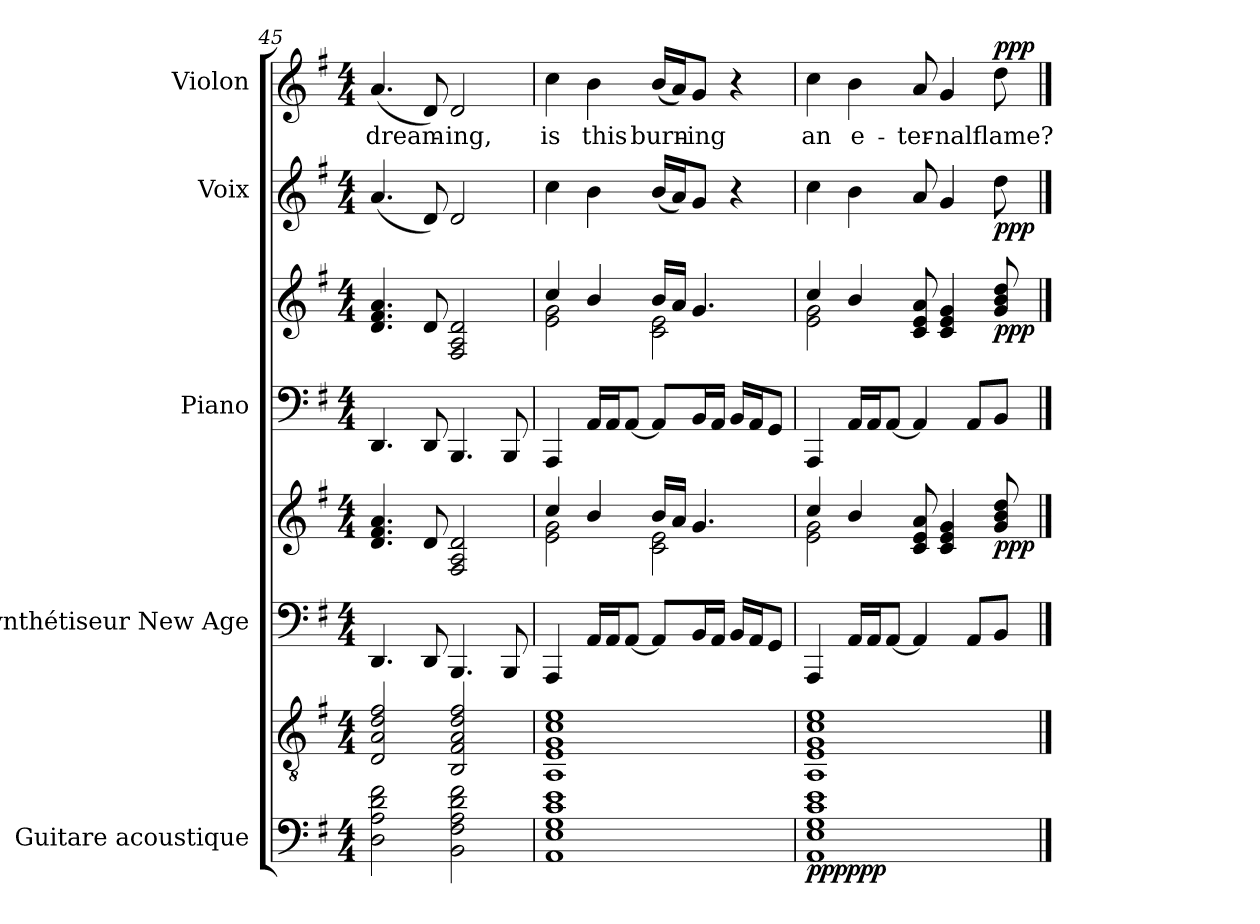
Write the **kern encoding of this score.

**kern	**kern	**dynam	**kern	**kern	**dynam	**kern	**kern	**dynam	**kern	**dynam	**kern	**text	**dynam
*part5	*part5	*part5	*part4	*part4	*part4	*part3	*part3	*part3	*part2	*part2	*part1	*part1	*part1
*staff8	*staff7	*staff7/8	*staff6	*staff5	*staff5/6	*staff4	*staff3	*staff3/4	*staff2	*staff2	*staff1	*staff1	*staff1
*I"Guitare acoustique	*	*	*I"Synthétiseur New Age	*	*	*I"Piano	*	*	*I"Voix	*	*I"Violon	*	*
*	*	*	*	*	*	*I'Pno	*	*	*	*	*I'Vln	*	*
!!LO:LB:g=z
*	*clefGv2	*	*clefF4	*clefG2	*	*clefF4	*clefG2	*	*clefG2	*	*clefG2	*	*
*k[f#]	*k[f#]	*	*k[f#]	*k[f#]	*	*k[f#]	*k[f#]	*	*k[f#]	*	*k[f#]	*	*
*M4/4	*M4/4	*	*M4/4	*M4/4	*	*M4/4	*M4/4	*	*M4/4	*	*M4/4	*	*
=45	=45	=45	=45	=45	=45	=45	=45	=45	=45	=45	=45	=45	=45
!	!	!	!	!	!	!	!	!	!	!	!	!LO:LY:b	!
2D 2A 2d 2f#	2D/ 2A/ 2d/ 2f#/	.	4.DD/	4.d/ 4.f#/ 4.a/	.	4.DD/	4.d/ 4.f#/ 4.a/	.	(<4.a/	.	(<4.a/	dream-	.
.	.	.	8DD/	8d/	.	8DD/	8d/	.	8d/)	.	8d/)	.	.
!	!	!	!	!	!	!	!	!	!	!	!	!LO:LY:b	!
2BB 2F# 2A 2d 2f#	2BB/ 2F#/ 2A/ 2d/ 2f#/	.	4.BBB/	2F#/ 2A/ 2d/	.	4.BBB/	2F#/ 2A/ 2d/	.	2d/	.	2d/	-ing,	.
.	.	.	8BBB/	.	.	8BBB/	.	.	.	.	.	.	.
=46	=46	=46	=46	=46	=46	=46	=46	=46	=46	=46	=46	=46	=46
*	*	*	*	*^	*	*	*^	*	*	*	*	*	*
!	!	!	!	!	!	!	!	!	!	!	!	!	!	!LO:LY:b	!
1AA 1E 1G 1c 1e	1AA 1E 1G 1c 1e	.	4AAA/	4cc/	2e\ 2g\	.	4AAA/	4cc/	2e\ 2g\	.	4cc\	.	4cc\	is	.
!	!	!	!	!	!	!	!	!	!	!	!	!	!	!LO:LY:b	!
.	.	.	16AA/LL	4b/	.	.	16AA/LL	4b/	.	.	4b\	.	4b\	this	.
.	.	.	16AA/J	.	.	.	16AA/J	.	.	.	.	.	.	.	.
.	.	.	[8AA/J	.	.	.	[8AA/J	.	.	.	.	.	.	.	.
!	!	!	!	!	!	!	!	!	!	!	!	!	!	!LO:LY:b	!
.	.	.	8AA/L]	16b/LL	2c\ 2e\	.	8AA/L]	16b/LL	2c\ 2e\	.	(<16b/LL	.	(<16b/LL	burn-	.
.	.	.	.	16a/JJ	.	.	.	16a/JJ	.	.	16a/J)	.	16a/J)	.	.
!	!	!	!	!	!	!	!	!	!	!	!	!	!	!LO:LY:b	!
.	.	.	16BB/L	4.g/	.	.	16BB/L	4.g/	.	.	8g/J	.	8g/J	-ing	.
.	.	.	16AA/JJ	.	.	.	16AA/JJ	.	.	.	.	.	.	.	.
.	.	.	16BB/LL	.	.	.	16BB/LL	.	.	.	4r	.	4r	.	.
.	.	.	16AA/J	.	.	.	16AA/J	.	.	.	.	.	.	.	.
.	.	.	8GG/J	.	.	.	8GG/J	.	.	.	.	.	.	.	.
=47	=47	=47	=47	=47	=47	=47	=47	=47	=47	=47	=47	=47	=47	=47	=47
!	!	!LO:DY:b=2	!	!	!	!	!	!	!	!	!	!	!	!LO:LY:b	!
!	!	!LO:DY:n=1:b	!	!	!	!	!	!	!	!	!	!	!	!	!
1AA 1E 1G 1c 1e	1AA 1E 1G 1c 1e	ppp ppp	4AAA/	4cc/	2e\ 2g\	.	4AAA/	4cc/	2e\ 2g\	.	4cc\	.	4cc\	an	.
!	!	!	!	!	!	!	!	!	!	!	!	!	!	!LO:LY:b	!
.	.	.	16AA/LL	4b/	.	.	16AA/LL	4b/	.	.	4b\	.	4b\	e-	.
.	.	.	16AA/J	.	.	.	16AA/J	.	.	.	.	.	.	.	.
.	.	.	[8AA/J	.	.	.	[8AA/J	.	.	.	.	.	.	.	.
!	!	!	!	!	!	!	!	!	!	!	!	!	!	!LO:LY:b	!
.	.	.	4AA/]	8c/ 8e/ 8a/	2ryy	.	4AA/]	8c/ 8e/ 8a/	2ryy	.	8a/	.	8a/	-ter-	.
!	!	!	!	!	!	!	!	!	!	!	!	!	!	!LO:LY:b	!
.	.	.	.	4c/ 4e/ 4g/	.	.	.	4c/ 4e/ 4g/	.	.	4g/	.	4g/	-nal	.
.	.	.	8AA/L	.	.	.	8AA/L	.	.	.	.	.	.	.	.
!	!	!	!	!	!	!LO:DY:b	!	!	!	!LO:DY:b	!	!LO:DY:b	!	!LO:LY:b	!LO:DY:b
.	.	.	8BB/J	8g/ 8b/ 8dd/	.	ppp	8BB/J	8g/ 8b/ 8dd/	.	ppp	8dd\	ppp	8dd\	flame?	ppp
*	*	*	*	*v	*v	*	*	*v	*v	*	*	*	*	*	*
==	==	==	==	==	==	==	==	==	==	==	==	==	==
*-	*-	*-	*-	*-	*-	*-	*-	*-	*-	*-	*-	*-	*-
